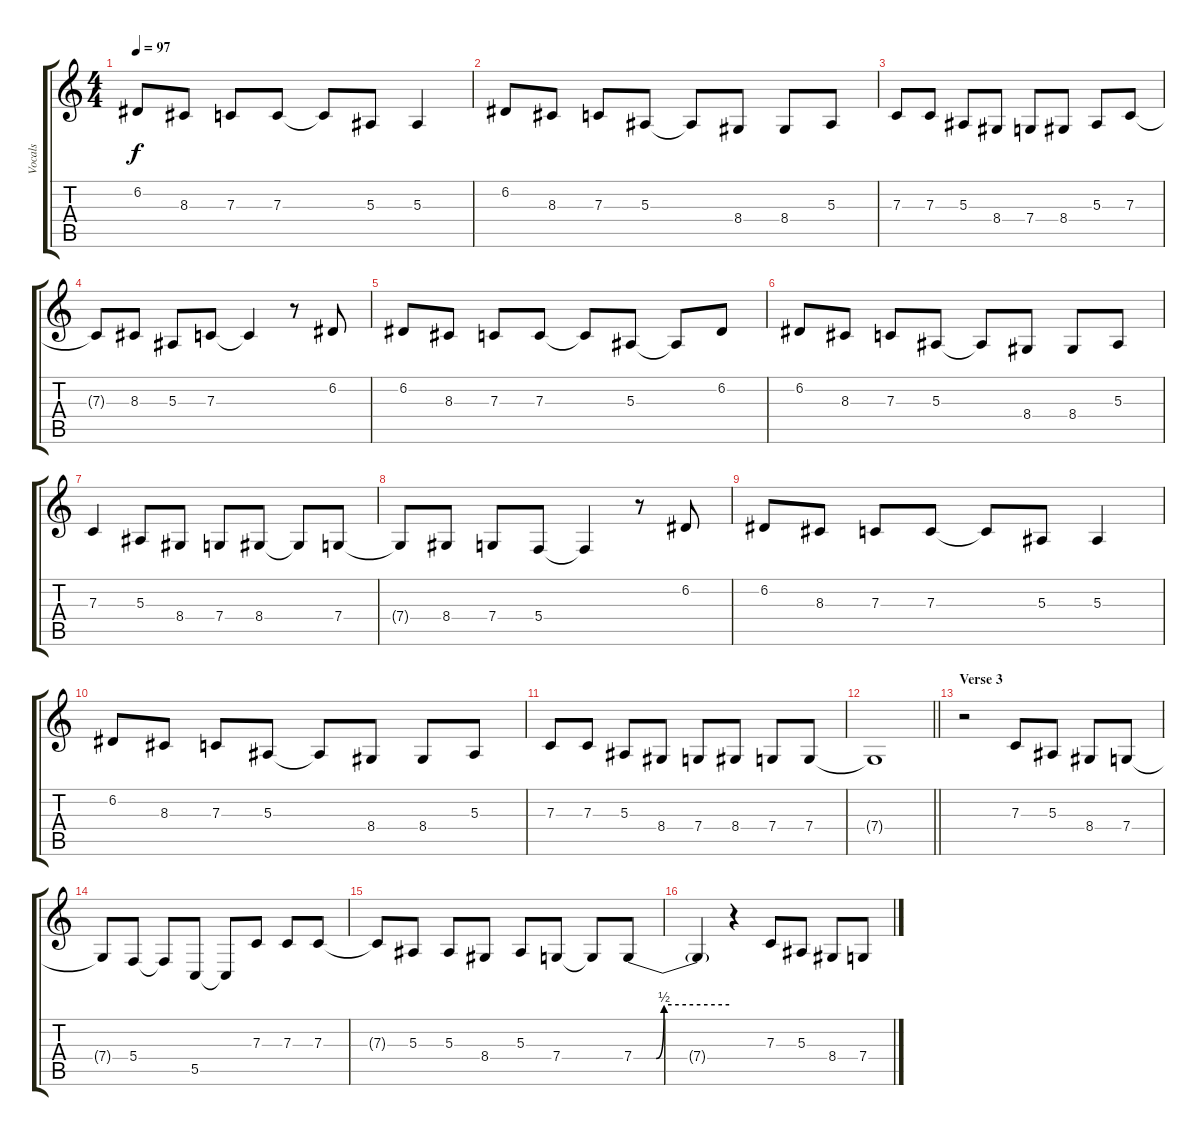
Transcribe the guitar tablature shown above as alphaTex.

\track ("Vocals" "Vocals") {instrument altosax}
\staff {score tabs}
\tuning (D4 A3 F3 C3 G2 D2) {hide}
\ts (4 4)
\tempo 97
\clef g2
\ks c
6.2.8{dy f} 8.3.8 7.3.8 7.3.8 7.3{t}.8 5.3.8 5.3.4 |
6.2.8 8.3.8 7.3.8 5.3.8 5.3{t}.8 8.4.8 8.4.8 5.3.8 |
7.3.8 7.3.8 5.3.8 8.4.8 7.4.8 8.4.8 5.3.8 7.3.8 |
7.3{t}.8 8.3.8 5.3.8 7.3.8 7.3{t}.4 r.8 6.2.8 |
6.2.8 8.3.8 7.3.8 7.3.8 7.3{t}.8 5.3.8 5.3{t}.8 6.2.8 |
6.2.8 8.3.8 7.3.8 5.3.8 5.3{t}.8 8.4.8 8.4.8 5.3.8 |
7.3.4 5.3.8 8.4.8 7.4.8 8.4.8 8.4{t}.8 7.4.8 |
7.4{t}.8 8.4.8 7.4.8 5.4.8 5.4{t}.4 r.8 6.2.8 |
6.2.8 8.3.8 7.3.8 7.3.8 7.3{t}.8 5.3.8 5.3.4 |
6.2.8 8.3.8 7.3.8 5.3.8 5.3{t}.8 8.4.8 8.4.8 5.3.8 |
7.3.8 7.3.8 5.3.8 8.4.8 7.4.8 8.4.8 7.4.8 7.4.8 |
\barLineRight lightlight
7.4{t}.1 |
\section ("" "Verse 3")
r.2 7.3.8 5.3.8 8.4.8 7.4.8 |
7.4{t}.8 5.4.8 5.4{t}.8 5.5.8 5.5{t}.8 7.3.8 7.3.8 7.3.8 |
7.3{t}.8 5.3.8 5.3.8 8.4.8 5.3.8 7.4.8 7.4{t}.8 7.4{be (custom 0 0 14 0 19 2 60 2)}.8 |
7.4{t}.4 r.4 7.3.8 5.3.8 8.4.8 7.4.8
